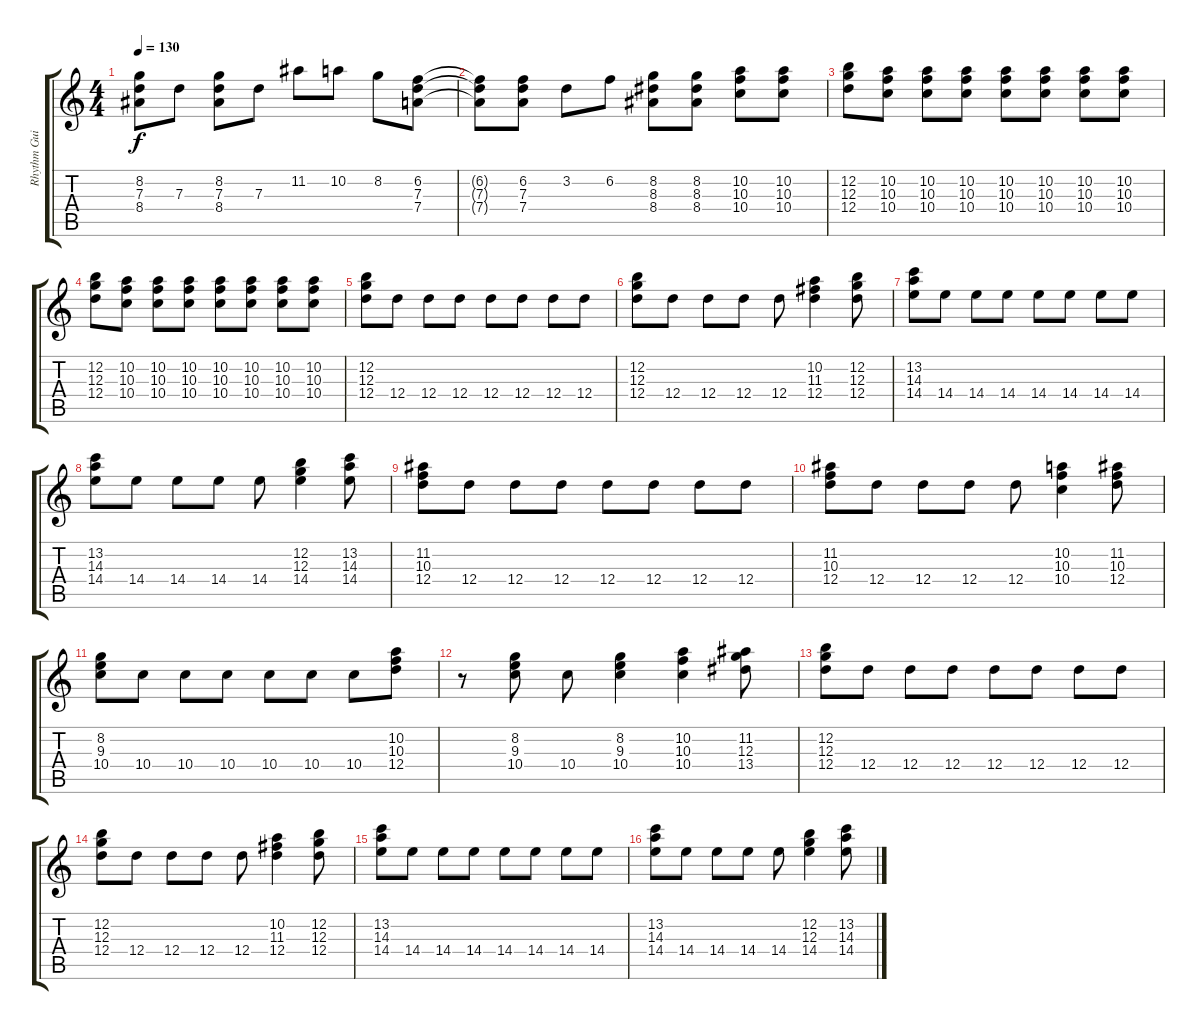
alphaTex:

\track ("Rhythm Guitar" "Rhythm Gui") {instrument distortionguitar}
\staff {score tabs}
\tuning (E4 B3 G3 D3 A2 E2) {hide}
\ts (4 4)
\tempo 130
\clef g2
\ks c
(8.2 7.3 8.4).8{dy f} 7.3.8 (8.2 7.3 8.4).8 7.3.8 11.2.8 10.2.8 8.2.8 (6.2 7.3 7.4).8 |
(6.2{t} 7.3{t} 7.4{t}).8 (6.2 7.3 7.4).8 3.2.8 6.2.8 (8.2 8.3 8.4).8 (8.2 8.3 8.4).8 (10.2 10.3 10.4).8 (10.2 10.3 10.4).8 |
(12.2 12.3 12.4).8 (10.2 10.3 10.4).8 (10.2 10.3 10.4).8 (10.2 10.3 10.4).8 (10.2 10.3 10.4).8 (10.2 10.3 10.4).8 (10.2 10.3 10.4).8 (10.2 10.3 10.4).8 |
(12.2 12.3 12.4).8 (10.2 10.3 10.4).8 (10.2 10.3 10.4).8 (10.2 10.3 10.4).8 (10.2 10.3 10.4).8 (10.2 10.3 10.4).8 (10.2 10.3 10.4).8 (10.2 10.3 10.4).8 |
(12.2 12.3 12.4).8 12.4.8 12.4.8 12.4.8 12.4.8 12.4.8 12.4.8 12.4.8 |
(12.2 12.3 12.4).8 12.4.8 12.4.8 12.4.8 12.4.8 (10.2 11.3 12.4).4 (12.2 12.3 12.4).8 |
(13.2 14.3 14.4).8 14.4.8 14.4.8 14.4.8 14.4.8 14.4.8 14.4.8 14.4.8 |
(13.2 14.3 14.4).8 14.4.8 14.4.8 14.4.8 14.4.8 (12.2 12.3 14.4).4 (13.2 14.3 14.4).8 |
(11.2 10.3 12.4).8 12.4.8 12.4.8 12.4.8 12.4.8 12.4.8 12.4.8 12.4.8 |
(11.2 10.3 12.4).8 12.4.8 12.4.8 12.4.8 12.4.8 (10.2 10.3 10.4).4 (11.2 10.3 12.4).8 |
(8.2 9.3 10.4).8 10.4.8 10.4.8 10.4.8 10.4.8 10.4.8 10.4.8 (10.2 10.3 12.4).8 |
r.8 (8.2 9.3 10.4).8 10.4.8 (8.2 9.3 10.4).4 (10.2 10.3 10.4).4 (11.2 12.3 13.4).8 |
(12.2 12.3 12.4).8 12.4.8 12.4.8 12.4.8 12.4.8 12.4.8 12.4.8 12.4.8 |
(12.2 12.3 12.4).8 12.4.8 12.4.8 12.4.8 12.4.8 (10.2 11.3 12.4).4 (12.2 12.3 12.4).8 |
(13.2 14.3 14.4).8 14.4.8 14.4.8 14.4.8 14.4.8 14.4.8 14.4.8 14.4.8 |
(13.2 14.3 14.4).8 14.4.8 14.4.8 14.4.8 14.4.8 (12.2 12.3 14.4).4 (13.2 14.3 14.4).8
